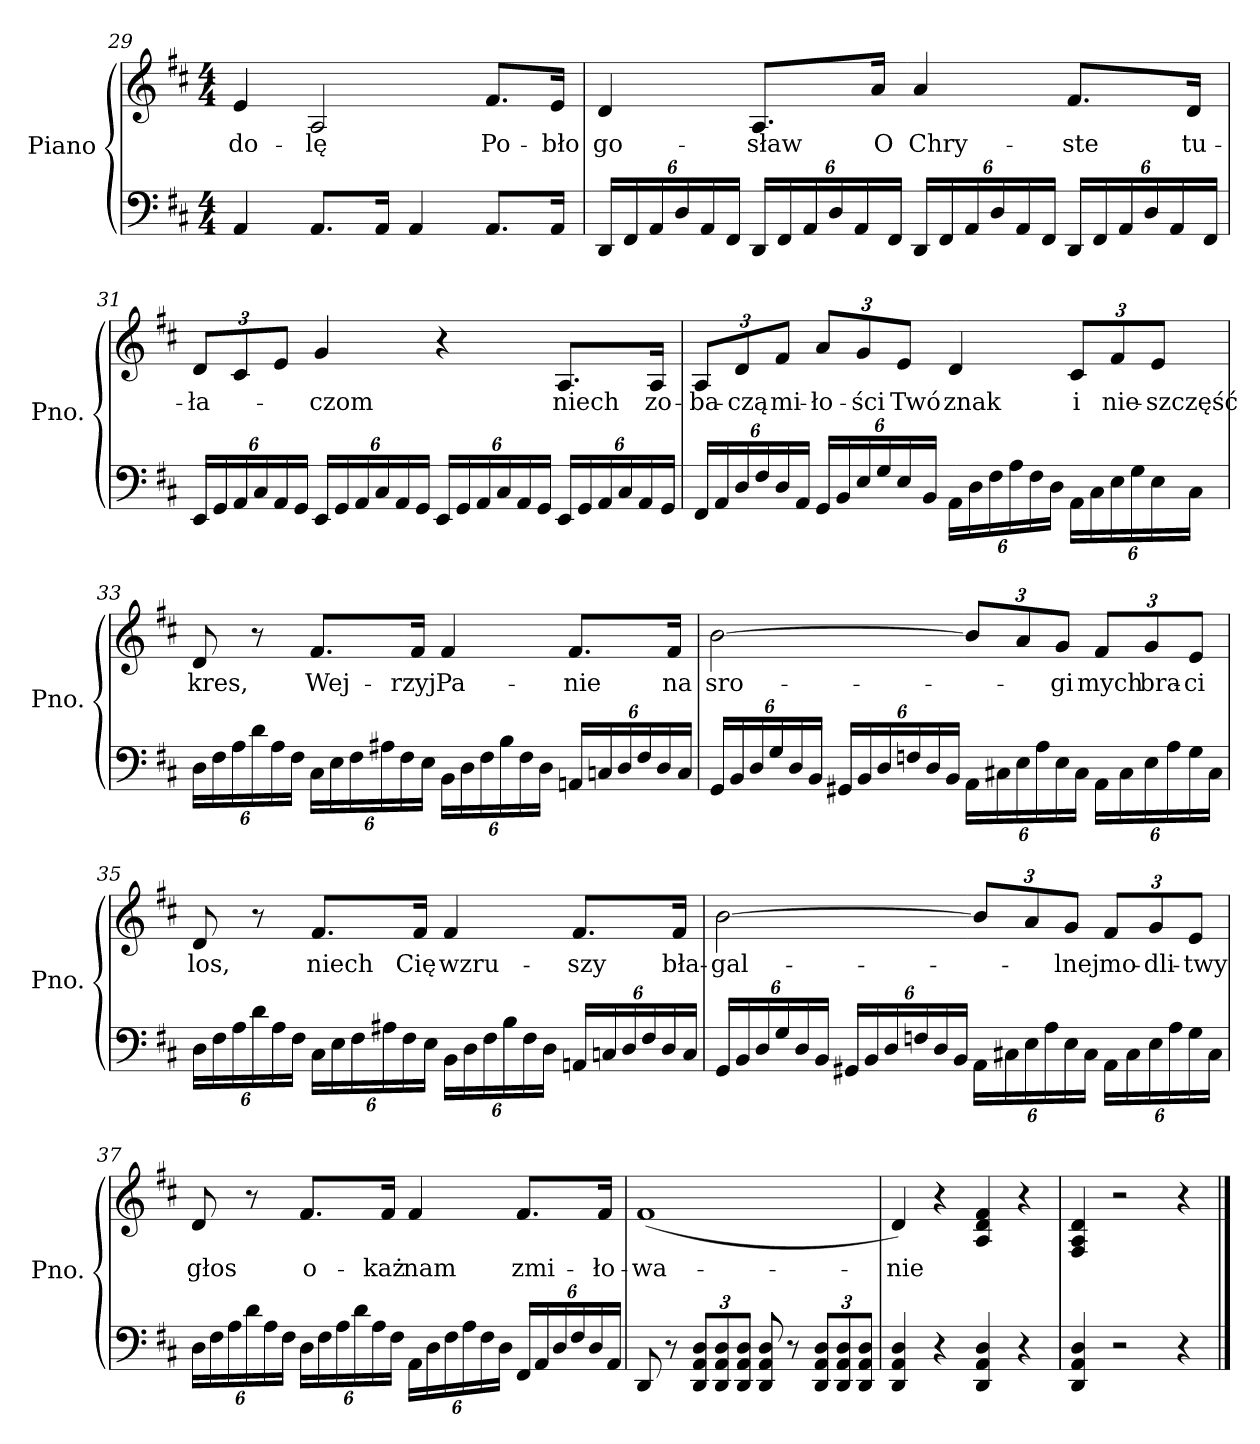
**kern	**kern	**text
*part1	*part1	*part1
*staff2	*staff1	*staff1
*I"Piano	*	*
*I'Pno.	*	*
*clefF4	*clefG2	*
*k[f#c#]	*k[f#c#]	*
*M4/4	*M4/4	*
=29	=29	=29
4AA/	4e/	-do-
8.AA/L	2A/	-lę
16AA/Jk	.	.
4AA/	.	.
8.AA/L	8.f#/L	Po-
16AA/Jk	16e/Jk	-bło
!!LO:LB:g=z
=30	=30	=30
*Xbrackettup	*	*
24DD/LL	4d/	go-
24FF#/	.	.
24AA/	.	.
24D/	.	.
24AA/	.	.
24FF#/JJ	.	.
24DD/LL	8.A/L	-sław
24FF#/	.	.
24AA/	.	.
24D/	.	.
24AA/	.	.
.	16a/Jk	O
24FF#/JJ	.	.
24DD/LL	4a/	Chry-
24FF#/	.	.
24AA/	.	.
24D/	.	.
24AA/	.	.
24FF#/JJ	.	.
24DD/LL	8.f#/L	-ste
24FF#/	.	.
24AA/	.	.
24D/	.	.
24AA/	.	.
.	16d/Jk	tu-
24FF#/JJ	.	.
=31	=31	=31
*	*Xbrackettup	*
24EE/LL	12d/L	-ła-
24GG/	.	.
24AA/	12c#/	.
24C#/	.	.
24AA/	12e/J	.
24GG/JJ	.	.
24EE/LL	4g/	-czom
24GG/	.	.
24AA/	.	.
24C#/	.	.
24AA/	.	.
24GG/JJ	.	.
24EE/LL	4r	.
24GG/	.	.
24AA/	.	.
24C#/	.	.
24AA/	.	.
24GG/JJ	.	.
24EE/LL	8.A/L	niech
24GG/	.	.
24AA/	.	.
24C#/	.	.
24AA/	.	.
.	16A/Jk	zo-
24GG/JJ	.	.
!!LO:PB:g=z
=32	=32	=32
24FF#/LL	12A/L	-ba-
24AA/	.	.
24D/	12d/	-czą
24F#/	.	.
24D/	12f#/J	mi-
24AA/JJ	.	.
24GG/LL	12a/L	-ło-
24BB/	.	.
24E/	12g/	-ści
24G/	.	.
24E/	12e/J	Twó
24BB/JJ	.	.
24AA\LL	4d/	znak
24D\	.	.
24F#\	.	.
24A\	.	.
24F#\	.	.
24D\JJ	.	.
24AA\LL	12c#/L	i
24C#\	.	.
24E\	12f#/	nie-
24G\	.	.
24E\	12e/J	-szczęść
24C#\JJ	.	.
=33	=33	=33
24D\LL	8d/	kres,
24F#\	.	.
24A\	.	.
24d\	8r	.
24A\	.	.
24F#\JJ	.	.
24C#\LL	8.f#/L	Wej-
24E\	.	.
24F#\	.	.
24A#X\	.	.
24F#\	.	.
.	16f#/Jk	-rzyj
24E\JJ	.	.
24BB\LL	4f#/	Pa-
24D\	.	.
24F#\	.	.
24B\	.	.
24F#\	.	.
24D\JJ	.	.
24AAn/LL	8.f#/L	-nie
24Cn/	.	.
24D/	.	.
24F#/	.	.
24D/	.	.
.	16f#/Jk	na
24C/JJ	.	.
!!LO:LB:g=z
=34	=34	=34
24GG/LL	[2b\	sro-
24BB/	.	.
24D/	.	.
24G/	.	.
24D/	.	.
24BB/JJ	.	.
24GG#X/LL	.	.
24BB/	.	.
24D/	.	.
24Fn/	.	.
24D/	.	.
24BB/JJ	.	.
24AA\LL	12b/L]	.
24C#X\	.	.
24E\	12a/	.
24A\	.	.
24E\	12g/J	-gi
24C#\JJ	.	.
24AA\LL	12f#/L	mych
24C#\	.	.
24E\	12g/	bra-
24A\	.	.
24G\	12e/J	-ci
24C#\JJ	.	.
!!LO:LB:g=z
=35	=35	=35
24D\LL	8d/	los,
24F#\	.	.
24A\	.	.
24d\	8r	.
24A\	.	.
24F#\JJ	.	.
24C#\LL	8.f#/L	niech
24E\	.	.
24F#\	.	.
24A#X\	.	.
24F#\	.	.
.	16f#/Jk	Cię
24E\JJ	.	.
24BB\LL	4f#/	wzru-
24D\	.	.
24F#\	.	.
24B\	.	.
24F#\	.	.
24D\JJ	.	.
24AAn/LL	8.f#/L	-szy
24Cn/	.	.
24D/	.	.
24F#/	.	.
24D/	.	.
.	16f#/Jk	bła-
24C/JJ	.	.
=36	=36	=36
24GG/LL	[2b\	-gal-
24BB/	.	.
24D/	.	.
24G/	.	.
24D/	.	.
24BB/JJ	.	.
24GG#X/LL	.	.
24BB/	.	.
24D/	.	.
24Fn/	.	.
24D/	.	.
24BB/JJ	.	.
24AA\LL	12b/L]	.
24C#X\	.	.
24E\	12a/	.
24A\	.	.
24E\	12g/J	-lnej
24C#\JJ	.	.
24AA\LL	12f#/L	mo-
24C#\	.	.
24E\	12g/	-dli-
24A\	.	.
24G\	12e/J	-twy
24C#\JJ	.	.
!!LO:LB:g=z
=37	=37	=37
24D\LL	8d/	głos
24F#\	.	.
24A\	.	.
24d\	8r	.
24A\	.	.
24F#\JJ	.	.
24D\LL	8.f#/L	o-
24F#\	.	.
24A\	.	.
24d\	.	.
24A\	.	.
.	16f#/Jk	-każ
24F#\JJ	.	.
24AA\LL	4f#/	nam
24D\	.	.
24F#\	.	.
24A\	.	.
24F#\	.	.
24D\JJ	.	.
24FF#/LL	8.f#/L	zmi-
24AA/	.	.
24D/	.	.
24F#/	.	.
24D/	.	.
.	16f#/Jk	-ło-
24AA/JJ	.	.
=38	=38	=38
8DD/	(1f#	-wa-
8r	.	.
12DD/ 12AA/ 12D/L	.	.
12DD/ 12AA/ 12D/	.	.
12DD/ 12AA/ 12D/J	.	.
8DD/ 8AA/ 8D/	.	.
8r	.	.
12DD/ 12AA/ 12D/L	.	.
12DD/ 12AA/ 12D/	.	.
12DD/ 12AA/ 12D/J	.	.
=39	=39	=39
4DD/ 4AA/ 4D/	4d/)	-nie
4r	4r	.
4DD/ 4AA/ 4D/	4A/ 4d/ 4f#/	.
4r	4r	.
=40	=40	=40
4DD/ 4AA/ 4D/	4F#/ 4A/ 4d/	.
2r	2r	.
4r	4r	.
==	==	==
*-	*-	*-
